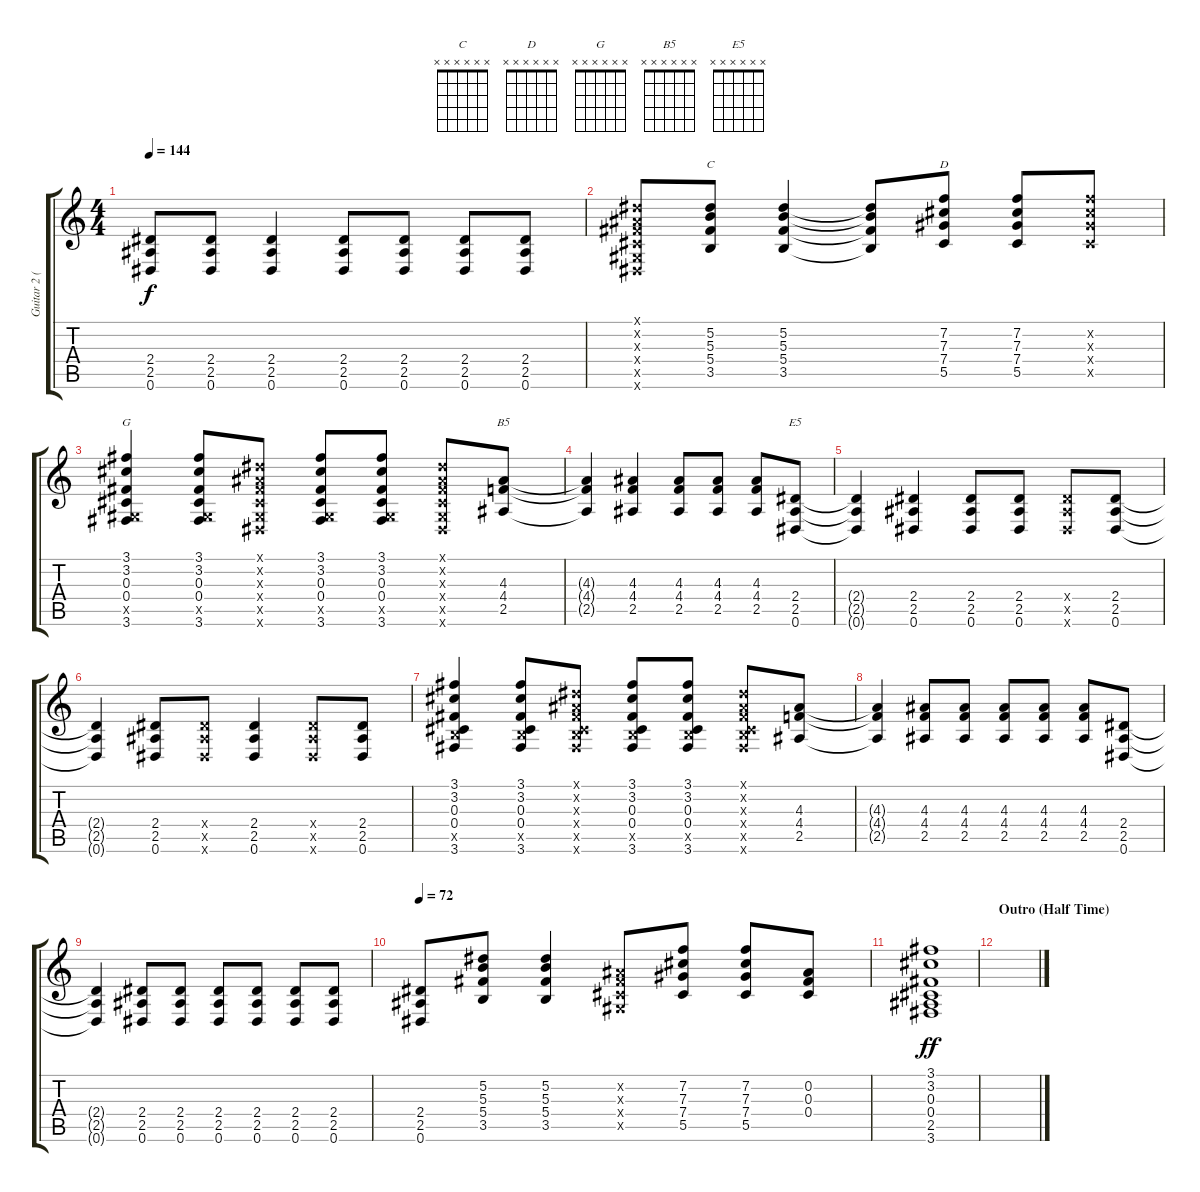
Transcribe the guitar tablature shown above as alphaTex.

\track ("Guitar 2 (Izzy)" "Guitar 2 (") {instrument overdrivenguitar}
\staff {score tabs}
\tuning (Eb4 Bb3 Gb3 Db3 Ab2 Eb2) {hide}
\chord ("C" x x x x x x)
\chord ("D" x x x x x x)
\chord ("G" x x x x x x)
\chord ("B5" x x x x x x)
\chord ("E5" x x x x x x)
\ts (4 4)
\tempo 144
\clef g2
\ks c
(2.4{t} 2.5{t} 0.6{t}).8{dy f} (2.4 2.5 0.6).8 (2.4 2.5 0.6).4 (2.4 2.5 0.6).8 (2.4 2.5 0.6).8 (2.4 2.5 0.6).8 (2.4 2.5 0.6).8 |
(0.1{x} 0.2{x} 0.3{x} 0.4{x} 0.5{x} 0.6{x}).8 (5.2 5.3 5.4 3.5).8{ch "C"} (5.2 5.3 5.4 3.5).4 (5.2{t} 5.3{t} 5.4{t} 3.5{t}).8 (7.2 7.3 7.4 5.5).8{ch "D"} (7.2 7.3 7.4 5.5).8 (7.2{x} 7.3{x} 7.4{x} 5.5{x}).8 |
(3.1 3.2 0.3 0.4 0.5{x} 3.6).4{ch "G"} (3.1 3.2 0.3 0.4 0.5{x} 3.6).8 (0.1{x} 0.2{x} 0.3{x} 0.4{x} 0.5{x} 0.6{x}).8 (3.1 3.2 0.3 0.4 0.5{x} 3.6).8 (3.1 3.2 0.3 0.4 0.5{x} 3.6).8 (0.1{x} 0.2{x} 0.3{x} 0.4{x} 0.5{x} 0.6{x}).8 (4.3 4.4 2.5).8{ch "B5"} |
(4.3{t} 4.4{t} 2.5{t}).4 (4.3 4.4 2.5).4 (4.3 4.4 2.5).8 (4.3 4.4 2.5).8 (4.3 4.4 2.5).8 (2.4 2.5 0.6).8{ch "E5"} |
(2.4{t} 2.5{t} 0.6{t}).4 (2.4 2.5 0.6).4 (2.4 2.5 0.6).8 (2.4 2.5 0.6).8 (2.4{x} 2.5{x} 0.6{x}).8 (2.4 2.5 0.6).8 |
(2.4{t} 2.5{t} 0.6{t}).4 (2.4 2.5 0.6).8 (2.4{x} 2.5{x} 0.6{x}).8 (2.4 2.5 0.6).4 (2.4{x} 2.5{x} 0.6{x}).8 (2.4 2.5 0.6).8 |
(3.1 3.2 0.3 0.4 3.5{x} 3.6).4 (3.1 3.2 0.3 0.4 3.5{x} 3.6).8 (0.1{x} 0.2{x} 0.3{x} 0.4{x} 3.5{x} 3.6{x}).8 (3.1 3.2 0.3 0.4 3.5{x} 3.6).8 (3.1 3.2 0.3 0.4 3.5{x} 3.6).8 (0.1{x} 0.2{x} 0.3{x} 0.4{x} 3.5{x} 3.6{x}).8 (4.3 4.4 2.5).8 |
(4.3{t} 4.4{t} 2.5{t}).4 (4.3 4.4 2.5).8 (4.3 4.4 2.5).8 (4.3 4.4 2.5).8 (4.3 4.4 2.5).8 (4.3 4.4 2.5).8 (2.4 2.5 0.6).8 |
(2.4{t} 2.5{t} 0.6{t}).4 (2.4 2.5 0.6).8 (2.4 2.5 0.6).8 (2.4 2.5 0.6).8 (2.4 2.5 0.6).8 (2.4 2.5 0.6).8 (2.4 2.5 0.6).8 |
\tempo 72
(2.4 2.5 0.6).8 (5.2 5.3 5.4 3.5).8 (5.2 5.3 5.4 3.5).4 (0.2{x} 0.3{x} 0.4{x} 0.5{x}).8 (7.2 7.3 7.4 5.5).8 (7.2 7.3 7.4 5.5).8 (0.2 0.3 0.4).8 |
(3.1 3.2 0.3 0.4 2.5 3.6).1{dy ff} |
\section ("" "Outro (Half Time)")
